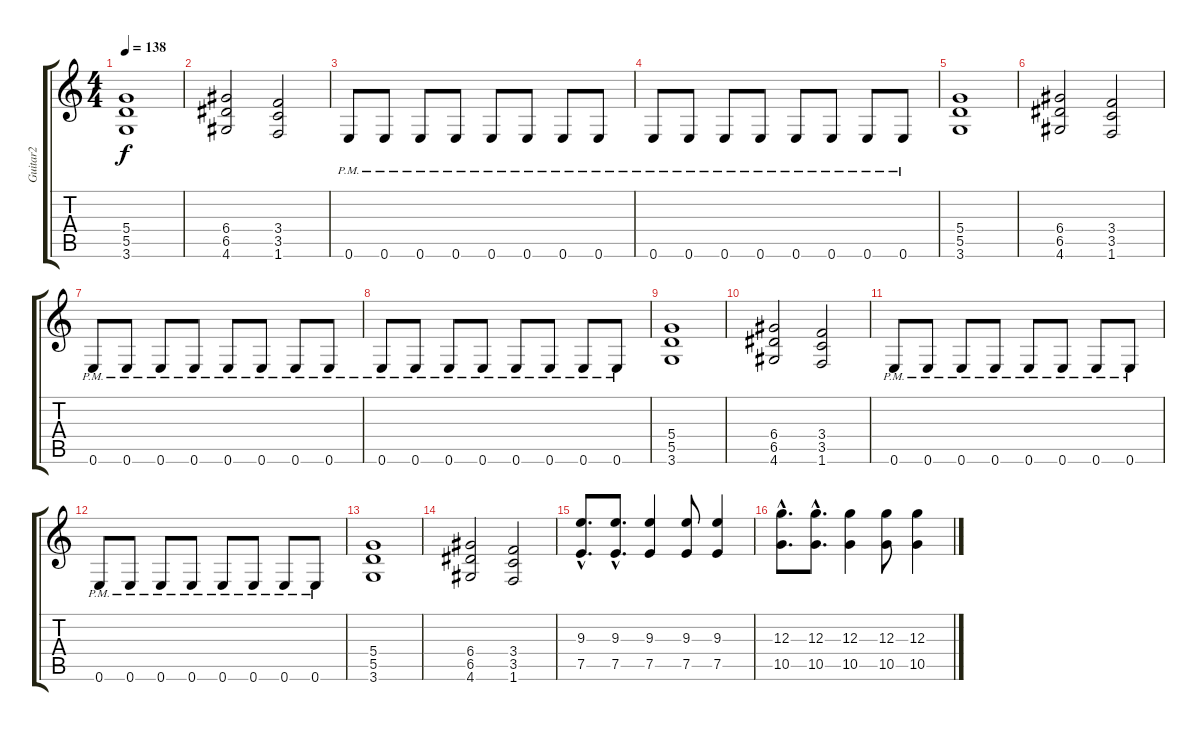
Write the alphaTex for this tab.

\track ("Guitar2" "Guitar2") {instrument overdrivenguitar}
\staff {score tabs}
\tuning (E4 B3 G3 D3 A2 E2) {hide}
\ts (4 4)
\tempo 138
\clef g2
\ks c
(5.4 5.5 3.6).1{dy f} |
(6.4 6.5 4.6).2 (3.4 3.5 1.6).2 |
0.6{pm}.8 0.6{pm}.8 0.6{pm}.8 0.6{pm}.8 0.6{pm}.8 0.6{pm}.8 0.6{pm}.8 0.6{pm}.8 |
0.6{pm}.8 0.6{pm}.8 0.6{pm}.8 0.6{pm}.8 0.6{pm}.8 0.6{pm}.8 0.6{pm}.8 0.6{pm}.8 |
(5.4 5.5 3.6).1 |
(6.4 6.5 4.6).2 (3.4 3.5 1.6).2 |
0.6{pm}.8 0.6{pm}.8 0.6{pm}.8 0.6{pm}.8 0.6{pm}.8 0.6{pm}.8 0.6{pm}.8 0.6{pm}.8 |
0.6{pm}.8 0.6{pm}.8 0.6{pm}.8 0.6{pm}.8 0.6{pm}.8 0.6{pm}.8 0.6{pm}.8 0.6{pm}.8 |
(5.4 5.5 3.6).1 |
(6.4 6.5 4.6).2 (3.4 3.5 1.6).2 |
0.6{pm}.8 0.6{pm}.8 0.6{pm}.8 0.6{pm}.8 0.6{pm}.8 0.6{pm}.8 0.6{pm}.8 0.6{pm}.8 |
0.6{pm}.8 0.6{pm}.8 0.6{pm}.8 0.6{pm}.8 0.6{pm}.8 0.6{pm}.8 0.6{pm}.8 0.6{pm}.8 |
(5.4 5.5 3.6).1 |
(6.4 6.5 4.6).2 (3.4 3.5 1.6).2 |
(9.3{hac} 7.5{hac}).8{d} (9.3{hac} 7.5{hac}).8{d} (9.3 7.5).4 (9.3 7.5).8 (9.3 7.5).4 |
(12.3{hac} 10.5{hac}).8{d} (12.3{hac} 10.5{hac}).8{d} (12.3 10.5).4 (12.3 10.5).8 (12.3 10.5).4
